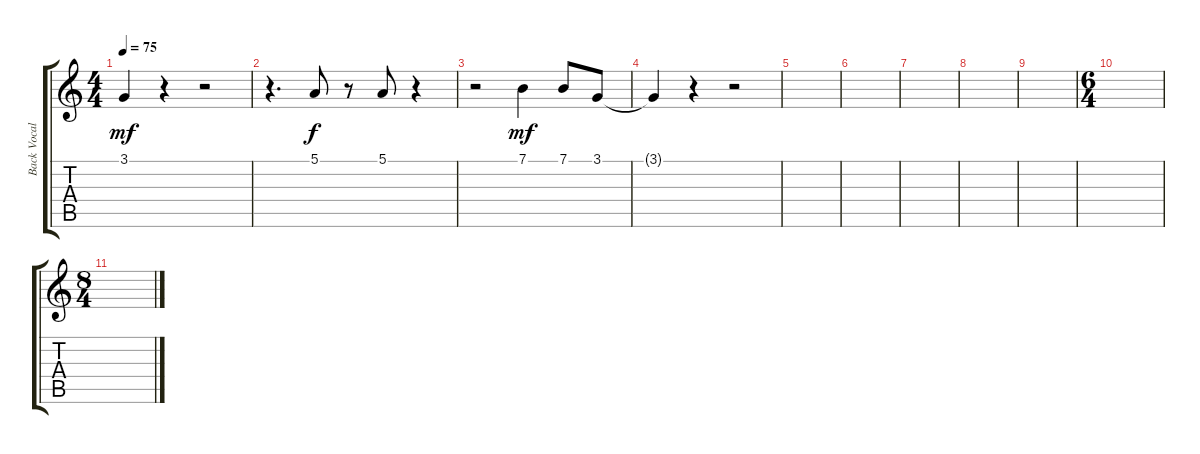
\track ("Back Vocal" "Back Vocal") {instrument viola}
\staff {score tabs}
\tuning (E4 B3 G3 D3 A2 E2) {hide}
\ts (4 4)
\tempo 75
\clef g2
\ks c
3.1{t}.4{dy mf} r.4 r.2 |
r.4{d} 5.1.8{dy f} r.8 5.1.8 r.4 |
r.2 7.1.4{dy mf} 7.1.8 3.1.8 |
3.1{t}.4 r.4 r.2 |
|
|
|
|
|
\ts (6 4)
|
\ts (8 4)
